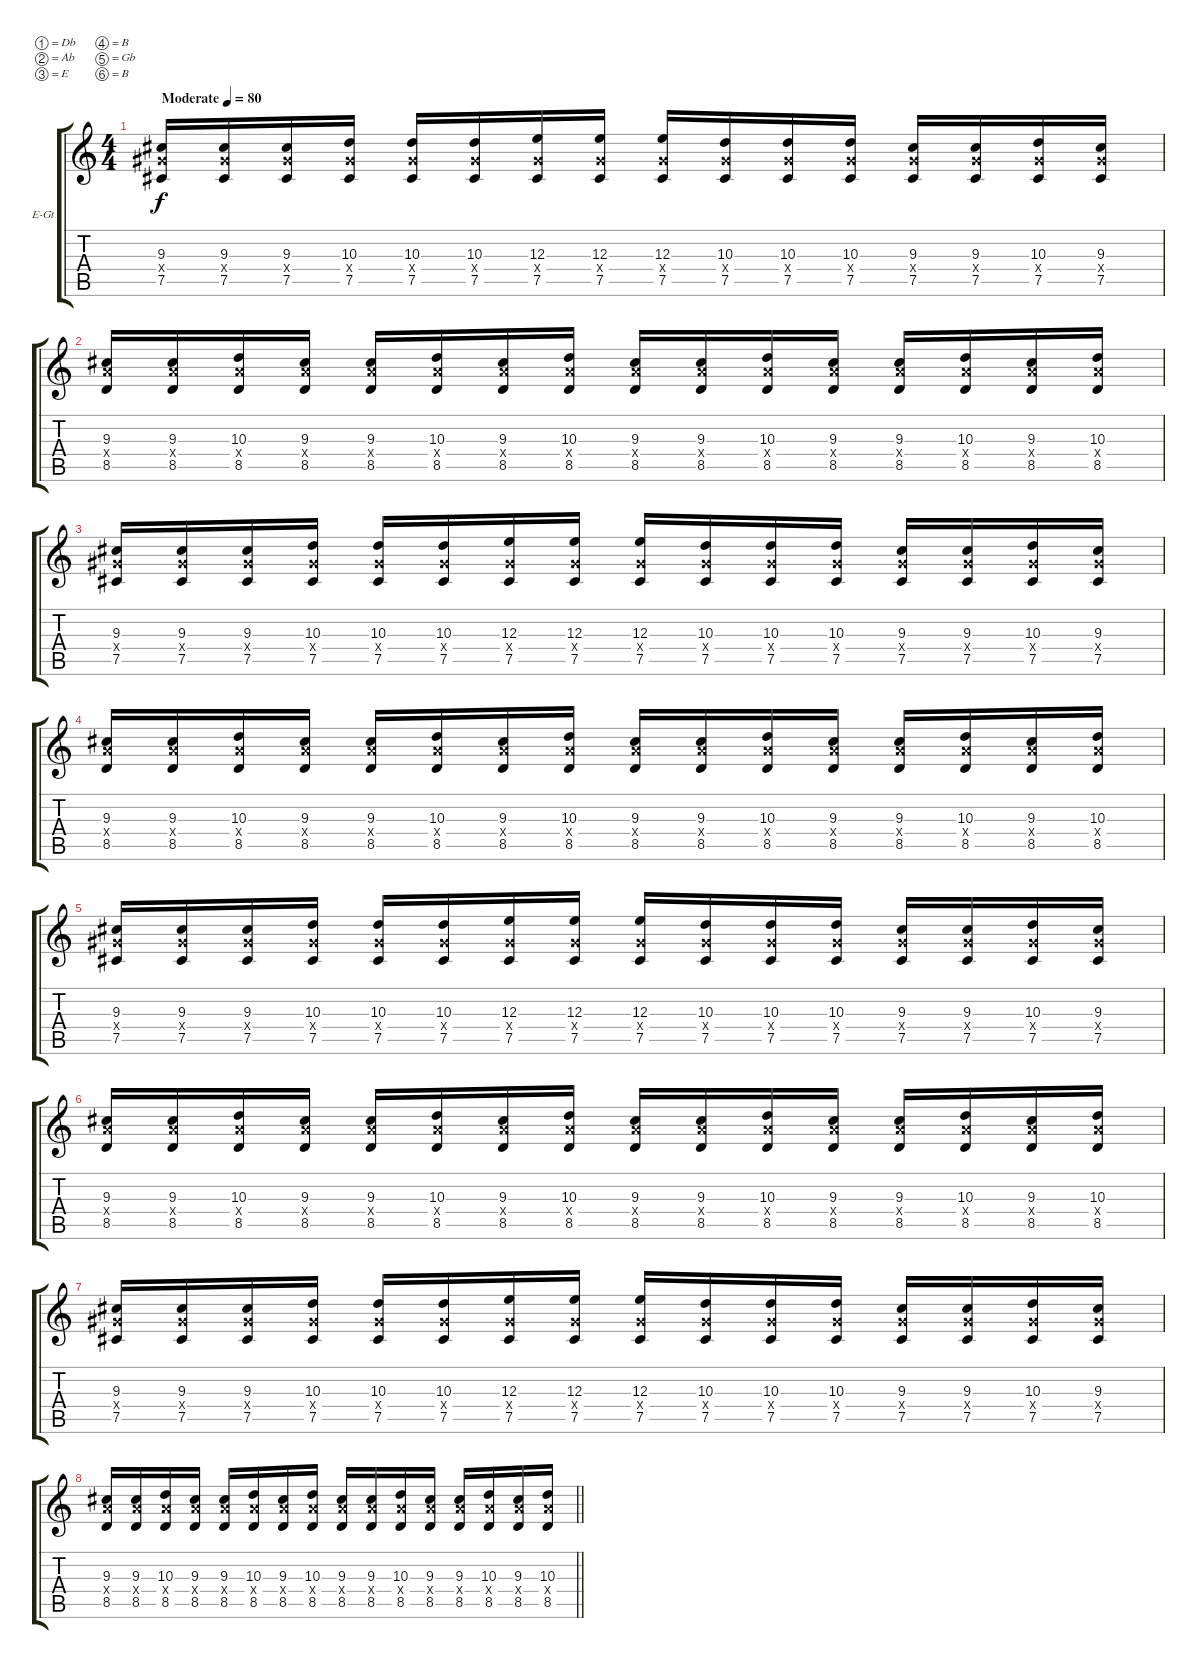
\bracketExtendMode groupsimilarinstruments
\firstSystemTrackNameOrientation horizontal
\otherSystemsTrackNameOrientation horizontal
\track ("Left guitar" "E-Gt") {instrument overdrivenguitar}
\staff {score tabs}
\tuning (Db4 Ab3 E3 B2 Gb2 B1)
\ts (4 4)
\beaming (8 2 2 2 2)
\tempo (80 "Moderate")
\clef g2
\ks c
(9.3 9.4{x} 7.5).16{dy f instrument overdrivenguitar} (9.3 9.4{x} 7.5).16 (9.3 9.4{x} 7.5).16 (10.3 9.4{x} 7.5).16 (10.3 9.4{x} 7.5).16 (10.3 9.4{x} 7.5).16 (12.3 9.4{x} 7.5).16 (12.3 9.4{x} 7.5).16 (12.3 9.4{x} 7.5).16 (10.3 9.4{x} 7.5).16 (10.3 9.4{x} 7.5).16 (10.3 9.4{x} 7.5).16 (9.3 9.4{x} 7.5).16 (9.3 9.4{x} 7.5).16 (10.3 9.4{x} 7.5).16 (9.3 9.4{x} 7.5).16 |
(9.3 10.4{x} 8.5).16 (9.3 10.4{x} 8.5).16 (10.3 10.4{x} 8.5).16 (9.3 10.4{x} 8.5).16 (9.3 10.4{x} 8.5).16 (10.3 10.4{x} 8.5).16 (9.3 10.4{x} 8.5).16 (10.3 10.4{x} 8.5).16 (9.3 10.4{x} 8.5).16 (9.3 10.4{x} 8.5).16 (10.3 10.4{x} 8.5).16 (9.3 10.4{x} 8.5).16 (9.3 10.4{x} 8.5).16 (10.3 10.4{x} 8.5).16 (9.3 10.4{x} 8.5).16 (10.3 10.4{x} 8.5).16 |
(9.3 9.4{x} 7.5).16 (9.3 9.4{x} 7.5).16 (9.3 9.4{x} 7.5).16 (10.3 9.4{x} 7.5).16 (10.3 9.4{x} 7.5).16 (10.3 9.4{x} 7.5).16 (12.3 9.4{x} 7.5).16 (12.3 9.4{x} 7.5).16 (12.3 9.4{x} 7.5).16 (10.3 9.4{x} 7.5).16 (10.3 9.4{x} 7.5).16 (10.3 9.4{x} 7.5).16 (9.3 9.4{x} 7.5).16 (9.3 9.4{x} 7.5).16 (10.3 9.4{x} 7.5).16 (9.3 9.4{x} 7.5).16 |
(9.3 10.4{x} 8.5).16 (9.3 10.4{x} 8.5).16 (10.3 10.4{x} 8.5).16 (9.3 10.4{x} 8.5).16 (9.3 10.4{x} 8.5).16 (10.3 10.4{x} 8.5).16 (9.3 10.4{x} 8.5).16 (10.3 10.4{x} 8.5).16 (9.3 10.4{x} 8.5).16 (9.3 10.4{x} 8.5).16 (10.3 10.4{x} 8.5).16 (9.3 10.4{x} 8.5).16 (9.3 10.4{x} 8.5).16 (10.3 10.4{x} 8.5).16 (9.3 10.4{x} 8.5).16 (10.3 10.4{x} 8.5).16 |
(9.3 9.4{x} 7.5).16 (9.3 9.4{x} 7.5).16 (9.3 9.4{x} 7.5).16 (10.3 9.4{x} 7.5).16 (10.3 9.4{x} 7.5).16 (10.3 9.4{x} 7.5).16 (12.3 9.4{x} 7.5).16 (12.3 9.4{x} 7.5).16 (12.3 9.4{x} 7.5).16 (10.3 9.4{x} 7.5).16 (10.3 9.4{x} 7.5).16 (10.3 9.4{x} 7.5).16 (9.3 9.4{x} 7.5).16 (9.3 9.4{x} 7.5).16 (10.3 9.4{x} 7.5).16 (9.3 9.4{x} 7.5).16 |
(9.3 10.4{x} 8.5).16 (9.3 10.4{x} 8.5).16 (10.3 10.4{x} 8.5).16 (9.3 10.4{x} 8.5).16 (9.3 10.4{x} 8.5).16 (10.3 10.4{x} 8.5).16 (9.3 10.4{x} 8.5).16 (10.3 10.4{x} 8.5).16 (9.3 10.4{x} 8.5).16 (9.3 10.4{x} 8.5).16 (10.3 10.4{x} 8.5).16 (9.3 10.4{x} 8.5).16 (9.3 10.4{x} 8.5).16 (10.3 10.4{x} 8.5).16 (9.3 10.4{x} 8.5).16 (10.3 10.4{x} 8.5).16 |
(9.3 9.4{x} 7.5).16 (9.3 9.4{x} 7.5).16 (9.3 9.4{x} 7.5).16 (10.3 9.4{x} 7.5).16 (10.3 9.4{x} 7.5).16 (10.3 9.4{x} 7.5).16 (12.3 9.4{x} 7.5).16 (12.3 9.4{x} 7.5).16 (12.3 9.4{x} 7.5).16 (10.3 9.4{x} 7.5).16 (10.3 9.4{x} 7.5).16 (10.3 9.4{x} 7.5).16 (9.3 9.4{x} 7.5).16 (9.3 9.4{x} 7.5).16 (10.3 9.4{x} 7.5).16 (9.3 9.4{x} 7.5).16 |
\barLineRight lightlight
(9.3 10.4{x} 8.5).16 (9.3 10.4{x} 8.5).16 (10.3 10.4{x} 8.5).16 (9.3 10.4{x} 8.5).16 (9.3 10.4{x} 8.5).16 (10.3 10.4{x} 8.5).16 (9.3 10.4{x} 8.5).16 (10.3 10.4{x} 8.5).16 (9.3 10.4{x} 8.5).16 (9.3 10.4{x} 8.5).16 (10.3 10.4{x} 8.5).16 (9.3 10.4{x} 8.5).16 (9.3 10.4{x} 8.5).16 (10.3 10.4{x} 8.5).16 (9.3 10.4{x} 8.5).16 (10.3 10.4{x} 8.5).16
